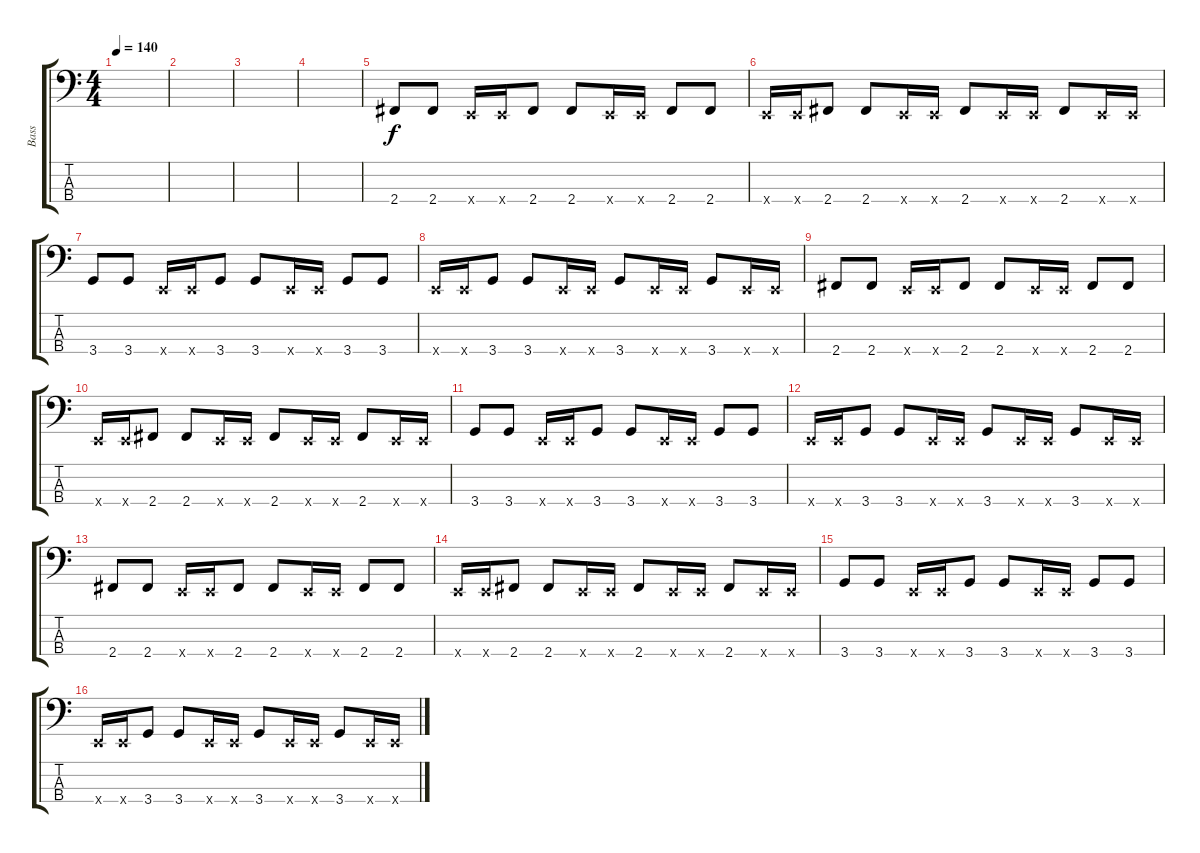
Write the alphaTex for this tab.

\track ("Bass" "Bass") {instrument electricbassfinger}
\staff {score tabs}
\tuning (G2 D2 A1 E1) {hide}
\ts (4 4)
\tempo 140
\clef f4
\ks c
|
|
|
|
2.4.8 2.4.8 0.4{x}.16 0.4{x}.16 2.4.8 2.4.8 0.4{x}.16 0.4{x}.16 2.4.8 2.4.8 |
0.4{x}.16 0.4{x}.16 2.4.8 2.4.8 0.4{x}.16 0.4{x}.16 2.4.8 0.4{x}.16 0.4{x}.16 2.4.8 0.4{x}.16 0.4{x}.16 |
3.4.8 3.4.8 0.4{x}.16 0.4{x}.16 3.4.8 3.4.8 0.4{x}.16 0.4{x}.16 3.4.8 3.4.8 |
0.4{x}.16 0.4{x}.16 3.4.8 3.4.8 0.4{x}.16 0.4{x}.16 3.4.8 0.4{x}.16 0.4{x}.16 3.4.8 0.4{x}.16 0.4{x}.16 |
2.4.8 2.4.8 0.4{x}.16 0.4{x}.16 2.4.8 2.4.8 0.4{x}.16 0.4{x}.16 2.4.8 2.4.8 |
0.4{x}.16 0.4{x}.16 2.4.8 2.4.8 0.4{x}.16 0.4{x}.16 2.4.8 0.4{x}.16 0.4{x}.16 2.4.8 0.4{x}.16 0.4{x}.16 |
3.4.8 3.4.8 0.4{x}.16 0.4{x}.16 3.4.8 3.4.8 0.4{x}.16 0.4{x}.16 3.4.8 3.4.8 |
0.4{x}.16 0.4{x}.16 3.4.8 3.4.8 0.4{x}.16 0.4{x}.16 3.4.8 0.4{x}.16 0.4{x}.16 3.4.8 0.4{x}.16 0.4{x}.16 |
2.4.8 2.4.8 0.4{x}.16 0.4{x}.16 2.4.8 2.4.8 0.4{x}.16 0.4{x}.16 2.4.8 2.4.8 |
0.4{x}.16 0.4{x}.16 2.4.8 2.4.8 0.4{x}.16 0.4{x}.16 2.4.8 0.4{x}.16 0.4{x}.16 2.4.8 0.4{x}.16 0.4{x}.16 |
3.4.8 3.4.8 0.4{x}.16 0.4{x}.16 3.4.8 3.4.8 0.4{x}.16 0.4{x}.16 3.4.8 3.4.8 |
0.4{x}.16 0.4{x}.16 3.4.8 3.4.8 0.4{x}.16 0.4{x}.16 3.4.8 0.4{x}.16 0.4{x}.16 3.4.8 0.4{x}.16 0.4{x}.16
